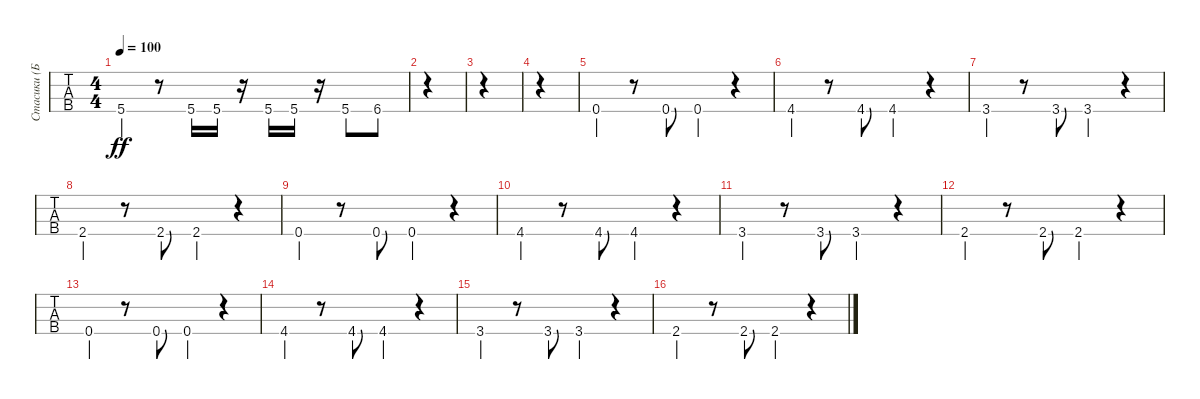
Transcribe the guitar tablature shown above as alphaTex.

\track ("Стасики (Бас)" "Стасики (Б") {instrument electricbassfinger}
\staff {tabs}
\tuning (G2 D2 A1 E1) {hide}
\ts (4 4)
\tempo 100
\clef f4
\ks c
5.4.4{dy ff} r.8 5.4.16 5.4.16 r.16 5.4.16 5.4.16 r.16 5.4.8 6.4.8 |
|
|
|
0.4.4 r.8 0.4.8 0.4.4 r.4 |
4.4.4 r.8 4.4.8 4.4.4 r.4 |
3.4.4 r.8 3.4.8 3.4.4 r.4 |
2.4.4 r.8 2.4.8 2.4.4 r.4 |
0.4.4 r.8 0.4.8 0.4.4 r.4 |
4.4.4 r.8 4.4.8 4.4.4 r.4 |
3.4.4 r.8 3.4.8 3.4.4 r.4 |
2.4.4 r.8 2.4.8 2.4.4 r.4 |
0.4.4 r.8 0.4.8 0.4.4 r.4 |
4.4.4 r.8 4.4.8 4.4.4 r.4 |
3.4.4 r.8 3.4.8 3.4.4 r.4 |
2.4.4 r.8 2.4.8 2.4.4 r.4
